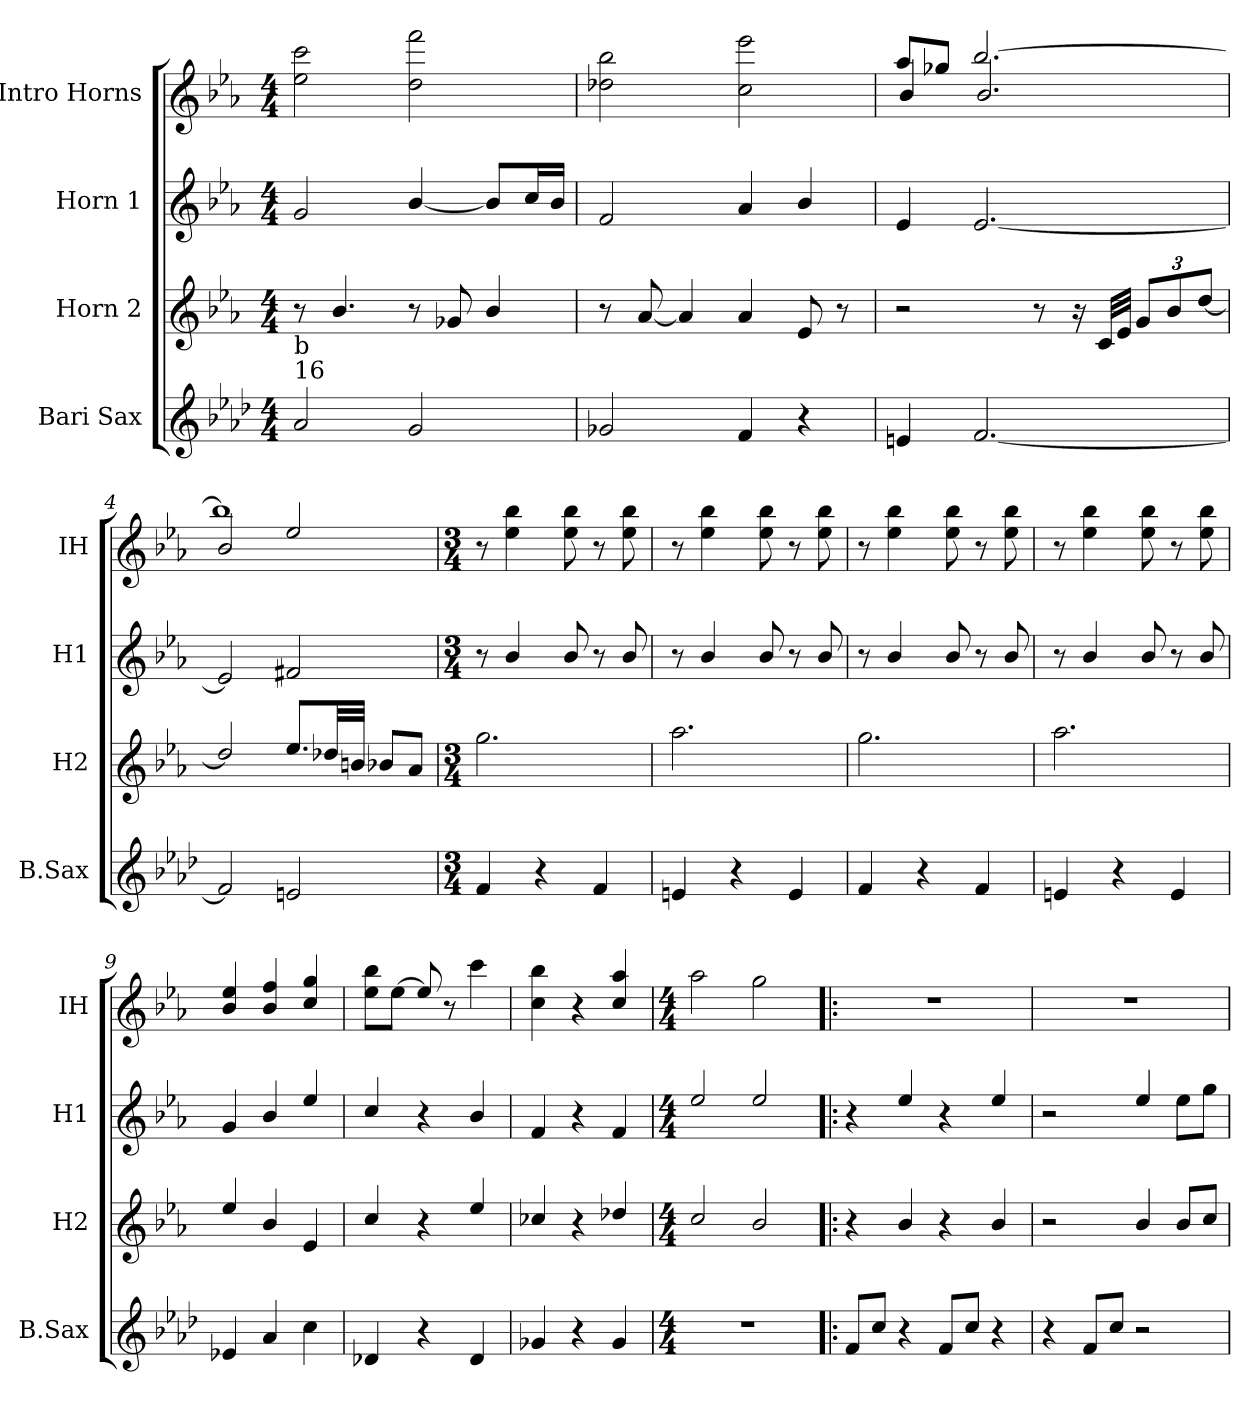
**kern	**kern	**kern	**kern
*part4	*part3	*part2	*part1
*staff4	*staff3	*staff2	*staff1
*I"Bari Sax	*I"Horn 2	*I"Horn 1	*I"Intro Horns
*I'B.Sax	*I'H2	*I'H1	*I'IH
*clefG2	*clefG2	*clefG2	*clefG2
*	*ITrd4c7	*ITrd4c7	*ITrd4c7
*k[b-e-a-d-]	*k[b-e-a-d-]	*k[b-e-a-d-]	*k[b-e-a-d-]
*A-:	*A-:	*A-:	*A-:
*M4/4	*M4/4	*M4/4	*M4/4
=1	=1	=1	=1
!LO:TX:a:t=16	!	!	!
!LO:TX:a:t=b	!	!	!
2a-/	8r	2c/	2a-\ 2ff\
.	4.e-/	.	.
2g/	8r	[4e-/	2g\ 2bb-\
.	8c-X/	.	.
.	4e-/	8e-/L]	.
.	.	16f/L	.
.	.	16e-/JJ	.
=2	=2	=2	=2
2g-X/	8r	2B-/	2g-X\ 2ee-\
.	[8d-/	.	.
.	4d-/]	.	.
4f/	4d-/	4d-/	2f\ 2aa-\
4r	8A-/	4e-/	.
.	8r	.	.
=3	=3	=3	=3
*	*	*	*^
4en/	2r	4A-/	8dd-/L	4e-/
.	.	.	8cc-X/J	.
[2.f/	.	[2.A-/	[>2.ee-/	2.e-/
.	8r	.	.	.
.	16r	.	.	.
.	32F/LLL	.	.	.
.	32A-/JJJ	.	.	.
*	*Xbrackettup	*	*	*
.	12c/L	.	.	.
.	12e-/	.	.	.
.	[12g/J	.	.	.
!!LO:LB:g=z	!!
=4	=4	=4	=4	=4
2f/]	2g/]	2A-/]	2e-/	1ee-]
2en/	8.a-/L	2Bn/	2a-/	.
.	32g-X/LL	.	.	.
.	32en/JJJ	.	.	.
.	8e-X/L	.	.	.
.	8d-/J	.	.	.
*	*	*	*v	*v
=5	=5	=5	=5
*M3/4	*M3/4	*M3/4	*M3/4
4f/	2.cc\	8r	8r
.	.	4e-/	4a-\ 4ee-\
4r	.	.	.
.	.	8e-/	8a-\ 8ee-\
4f/	.	8r	8r
.	.	8e-/	8a-\ 8ee-\
=6	=6	=6	=6
4en/	2.dd-\	8r	8r
.	.	4e-/	4a-\ 4ee-\
4r	.	.	.
.	.	8e-/	8a-\ 8ee-\
4e/	.	8r	8r
.	.	8e-/	8a-\ 8ee-\
=7	=7	=7	=7
4f/	2.cc\	8r	8r
.	.	4e-/	4a-\ 4ee-\
4r	.	.	.
.	.	8e-/	8a-\ 8ee-\
4f/	.	8r	8r
.	.	8e-/	8a-\ 8ee-\
=8	=8	=8	=8
4en/	2.dd-\	8r	8r
.	.	4e-/	4a-\ 4ee-\
4r	.	.	.
.	.	8e-/	8a-\ 8ee-\
4e/	.	8r	8r
.	.	8e-/	8a-\ 8ee-\
!!LO:PB:g=z
=9	=9	=9	=9
4e-X/	4a-/	4c/	4e-/ 4a-/
4a-/	4e-/	4e-/	4e-/ 4b-/
4cc\	4A-/	4a-/	4f/ 4cc/
=10	=10	=10	=10
4d-X/	4f/	4f/	8a-\ 8ee-\L
.	.	.	[8a-\J
4r	4r	4r	8a-/]
.	.	.	8r
4d-/	4a-/	4e-/	4ff\
=11	=11	=11	=11
4g-X/	4f-X/	4B-/	4f\ 4ee-\
4r	4r	4r	4r
4g-/	4g-X/	4B-/	4f/ 4dd-/
=12	=12	=12	=12
*M4/4	*M4/4	*M4/4	*M4/4
1r	2f/	2a-/	2dd-\
.	2e-/	2a-/	2cc\
=13!|:	=13!|:	=13!|:	=13!|:
8f/L	4r	4r	1r
8cc/J	.	.	.
4r	4e-/	4a-/	.
8f/L	4r	4r	.
8cc/J	.	.	.
4r	4e-/	4a-/	.
!!LO:LB:g=z
=14	=14	=14	=14
4r	2r	2r	1r
8f/L	.	.	.
8cc/J	.	.	.
2r	4e-/	4a-/	.
.	8e-/L	8a-\L	.
.	8f/J	8cc\J	.
=	=	=	=
*-	*-	*-	*-
